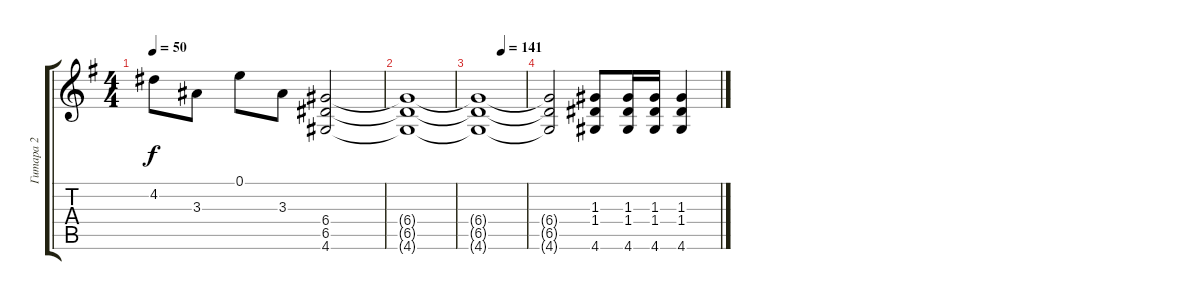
\track ("Гитара 2" "Гитара 2") {instrument distortionguitar}
\staff {score tabs}
\tuning (E4 B3 G3 D3 A2 E2) {hide}
\ts (4 4)
\tempo 50
\clef g2
\ks eminor
4.2.8{dy f} 3.3.8 0.1.8 3.3.8 (6.4 6.5 4.6).2{volume 13} |
(6.4{t} 6.5{t} 4.6{t}).1 |
\tempo (141 0.5)
(6.4{t} 6.5{t} 4.6{t}).1 |
(6.4{t} 6.5{t} 4.6{t}).2 (1.3 1.4 4.6).8 (1.3 1.4 4.6).16 (1.3 1.4 4.6).16 (1.3 1.4 4.6).4
